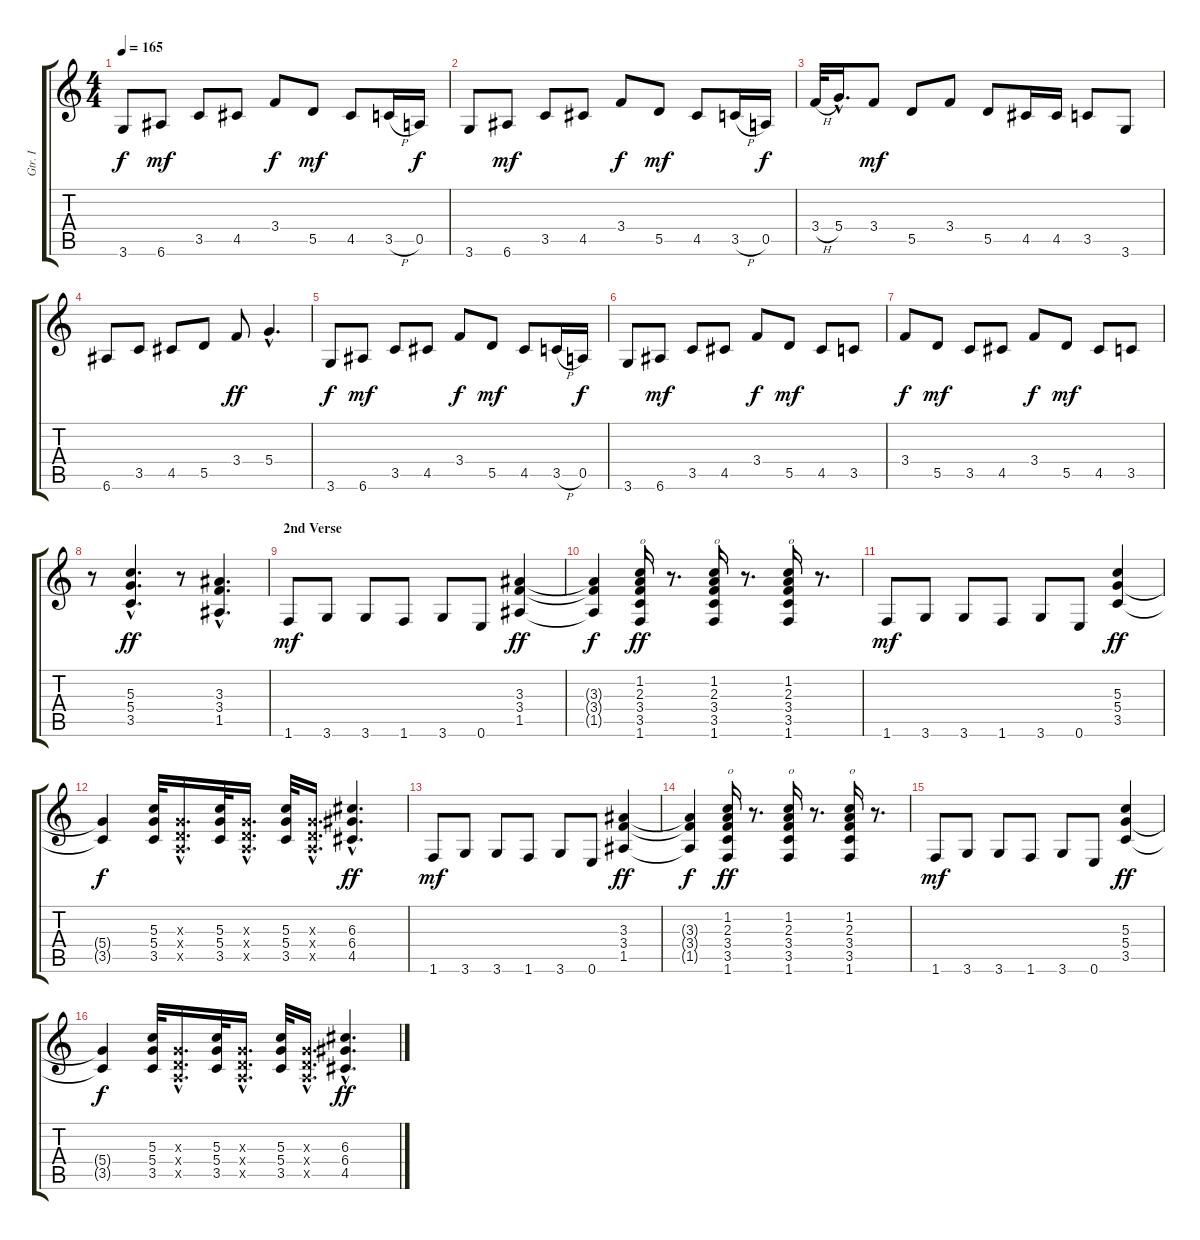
\track ("Gtr. I" "Gtr. I") {instrument overdrivenguitar}
\staff {score tabs}
\tuning (E4 B3 G3 D3 A2 E2) {hide}
\ts (4 4)
\tempo 165
\clef g2
\ks c
3.6.8{dy f} 6.6.8{dy mf} 3.5.8 4.5.8 3.4.8{dy f} 5.5.8{dy mf} 4.5.8 3.5{h}.16 0.5.16{dy f} |
3.6.8 6.6.8{dy mf} 3.5.8 4.5.8 3.4.8{dy f} 5.5.8{dy mf} 4.5.8 3.5{h}.16 0.5.16{dy f} |
3.4{h}.32 5.4{hac}.16{d} 3.4.8{dy mf} 5.5.8 3.4.8 5.5.8 4.5.16 4.5.16 3.5.8 3.6.8 |
6.6.8 3.5.8 4.5.8 5.5.8 3.4.8{dy ff} 5.4{hac}.4{d} |
3.6.8{dy f} 6.6.8{dy mf} 3.5.8 4.5.8 3.4.8{dy f} 5.5.8{dy mf} 4.5.8 3.5{h}.16 0.5.16{dy f} |
3.6.8 6.6.8{dy mf} 3.5.8 4.5.8 3.4.8{dy f} 5.5.8{dy mf} 4.5.8 3.5.8 |
3.4.8{dy f} 5.5.8{dy mf} 3.5.8 4.5.8 3.4.8{dy f} 5.5.8{dy mf} 4.5.8 3.5.8 |
r.8 (5.3{hac} 5.4{hac} 3.5{hac}).4{d dy ff} r.8 (3.3{hac} 3.4{hac} 1.5{hac}).4{d} |
\section ("" "2nd Verse")
1.6.8{dy mf} 3.6.8 3.6.8 1.6.8 3.6.8 0.6.8 (3.3 3.4 1.5).4{dy ff} |
(3.3{t} 3.4{t} 1.5{t}).4{dy f} (1.2 2.3 3.4 3.5 1.6).16{txt "o" dy ff} r.8{d} (1.2 2.3 3.4 3.5 1.6).16{txt "o"} r.8{d} (1.2 2.3 3.4 3.5 1.6).16{txt "o"} r.8{d} |
1.6.8{dy mf} 3.6.8 3.6.8 1.6.8 3.6.8 0.6.8 (5.3 5.4 3.5).4{dy ff} |
(5.4{t} 3.5{t}).4{dy f} (5.3 5.4 3.5).32 (0.3{hac x} 0.4{hac x} 0.5{hac x}).16{d} (5.3 5.4 3.5).32 (0.3{hac x} 0.4{hac x} 0.5{hac x}).16{d} (5.3 5.4 3.5).32 (0.3{hac x} 0.4{hac x} 0.5{hac x}).16{d} (6.3{hac} 6.4{hac} 4.5{hac}).4{d dy ff} |
1.6.8{dy mf} 3.6.8 3.6.8 1.6.8 3.6.8 0.6.8 (3.3 3.4 1.5).4{dy ff} |
(3.3{t} 3.4{t} 1.5{t}).4{dy f} (1.2 2.3 3.4 3.5 1.6).16{txt "o" dy ff} r.8{d} (1.2 2.3 3.4 3.5 1.6).16{txt "o"} r.8{d} (1.2 2.3 3.4 3.5 1.6).16{txt "o"} r.8{d} |
1.6.8{dy mf} 3.6.8 3.6.8 1.6.8 3.6.8 0.6.8 (5.3 5.4 3.5).4{dy ff} |
(5.4{t} 3.5{t}).4{dy f} (5.3 5.4 3.5).32 (0.3{hac x} 0.4{hac x} 0.5{hac x}).16{d} (5.3 5.4 3.5).32 (0.3{hac x} 0.4{hac x} 0.5{hac x}).16{d} (5.3 5.4 3.5).32 (0.3{hac x} 0.4{hac x} 0.5{hac x}).16{d} (6.3{hac} 6.4{hac} 4.5{hac}).4{d dy ff}
